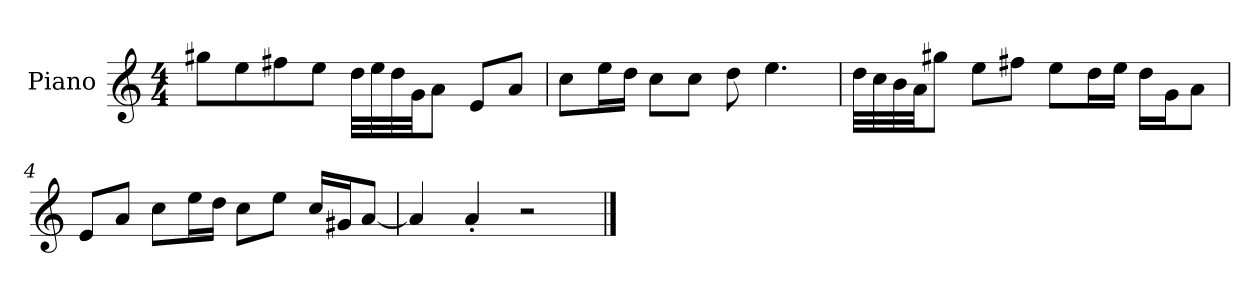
**kern
*part1
*staff1
*I"Piano
*I'P-no
*clefG2
*k[]
*M4/4
*MM90
=1
8gg#X\L
8ee\
8ff#X\
8ee\J
32dd\LLL
32ee\
32dd\
32g\JJ
8a\J
8e/L
8a/J
=2
8cc\L
16ee\L
16dd\JJ
8cc\L
8cc\J
8dd\
4.ee\
=3
32dd\LLL
32cc\
32b\
32a\JJ
8gg#X\J
8ee\L
8ff#X\J
8ee\L
16dd\L
16ee\JJ
16dd\LL
16g\J
8a\J
!!LO:LB:g=z
=4
8e/L
8a/J
8cc\L
16ee\L
16dd\JJ
8cc\L
8ee\J
16cc/LL
16g#X/J
[8a/J
=5
4a/]
4a'/
2r
==
*-
